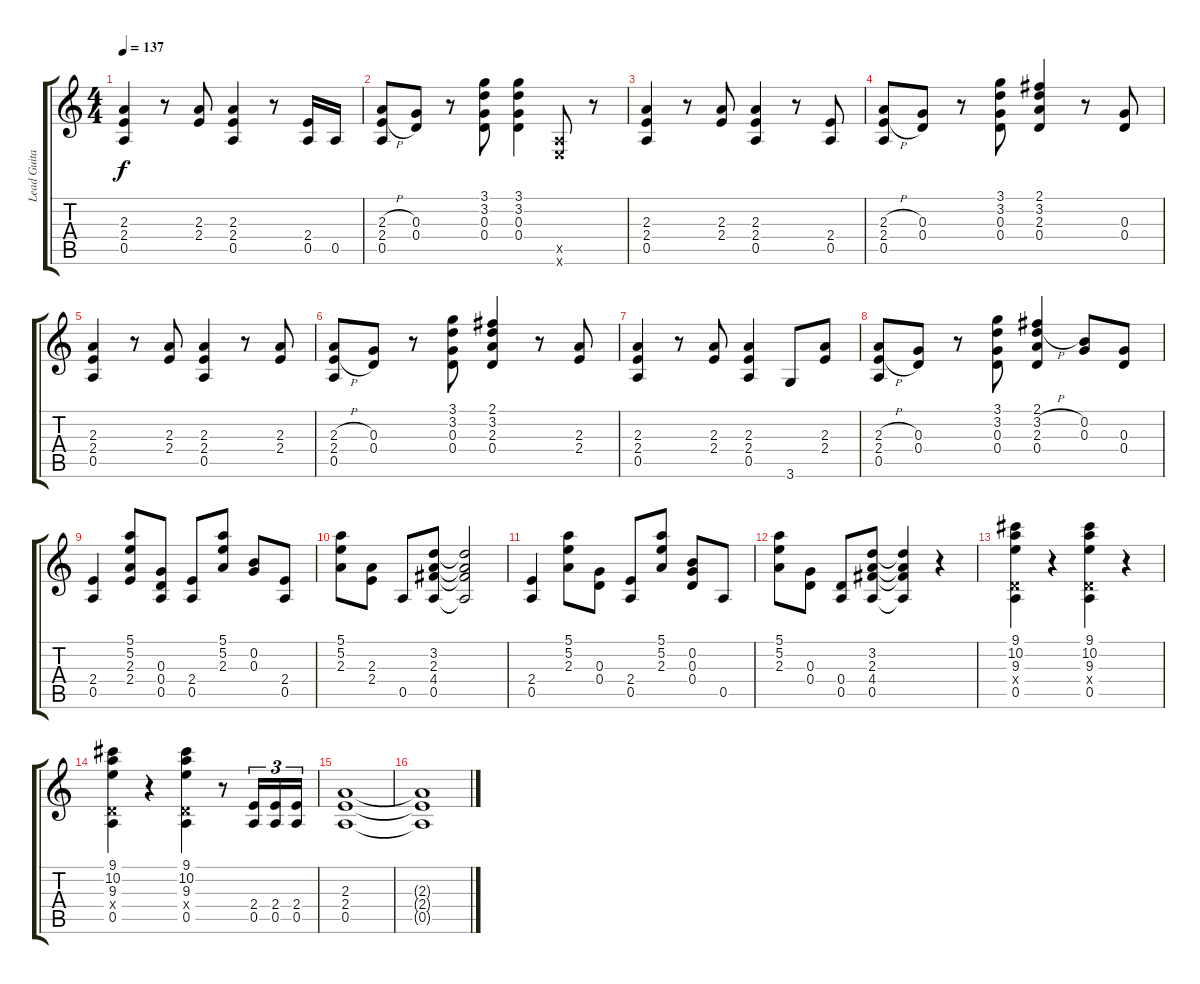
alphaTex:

\track ("Lead Guitar" "Lead Guita") {instrument overdrivenguitar}
\staff {score tabs}
\tuning (E4 B3 G3 D3 A2 E2) {hide}
\ts (4 4)
\tempo 137
\clef g2
\ks c
(2.3 2.4 0.5).4{dy f} r.8 (2.3 2.4).8 (2.3 2.4 0.5).4 r.8 (2.4 0.5).16 0.5.16 |
(2.3{h} 2.4{h} 0.5).8 (0.3 0.4).8 r.8 (3.1 3.2 0.3 0.4).8 (3.1 3.2 0.3 0.4).4 (0.5{x} 0.6{x}).8 r.8 |
(2.3 2.4 0.5).4 r.8 (2.3 2.4).8 (2.3 2.4 0.5).4 r.8 (2.4 0.5).8 |
(2.3{h} 2.4{h} 0.5).8 (0.3 0.4).8 r.8 (3.1 3.2 0.3 0.4).8 (2.1 3.2 2.3 0.4).4 r.8 (0.3 0.4).8 |
(2.3 2.4 0.5).4 r.8 (2.3 2.4).8 (2.3 2.4 0.5).4 r.8 (2.3 2.4).8 |
(2.3{h} 2.4{h} 0.5).8 (0.3 0.4).8 r.8 (3.1 3.2 0.3 0.4).8 (2.1 3.2 2.3 0.4).4 r.8 (2.3 2.4).8 |
(2.3 2.4 0.5).4 r.8 (2.3 2.4).8 (2.3 2.4 0.5).4 3.6.8 (2.3 2.4).8 |
(2.3{h} 2.4{h} 0.5).8 (0.3 0.4).8 r.8 (3.1 3.2 0.3 0.4).8 (2.1 3.2{h} 2.3 0.4).4 (0.2 0.3).8 (0.3 0.4).8 |
(2.4 0.5).4 (5.1 5.2 2.3 2.4).8 (0.3 0.4 0.5).8 (2.4 0.5).8 (5.1 5.2 2.3).8 (0.2 0.3).8 (2.4 0.5).8 |
(5.1 5.2 2.3).8 (2.3 2.4).8 0.5.8 (3.2 2.3 4.4 0.5).8 (3.2{t} 2.3{t} 4.4{t} 0.5{t}).2 |
(2.4 0.5).4 (5.1 5.2 2.3).8 (0.3 0.4).8 (2.4 0.5).8 (5.1 5.2 2.3).8 (0.2 0.3 0.4).8 0.5.8 |
(5.1 5.2 2.3).8 (0.3 0.4).8 (0.4 0.5).8 (3.2 2.3 4.4 0.5).8 (3.2{t} 2.3{t} 4.4{t} 0.5{t}).4 r.4 |
(9.1 10.2 9.3 0.4{x} 0.5).4 r.4 (9.1 10.2 9.3 0.4{x} 0.5).4 r.4 |
(9.1 10.2 9.3 0.4{x} 0.5).4 r.4 (9.1 10.2 9.3 0.4{x} 0.5).4 r.8 (2.4 0.5).16{tu (3 2)} (2.4 0.5).16{tu (3 2)} (2.4 0.5).16{tu (3 2)} |
(2.3 2.4 0.5).1 |
(2.3{t} 2.4{t} 0.5{t}).1
